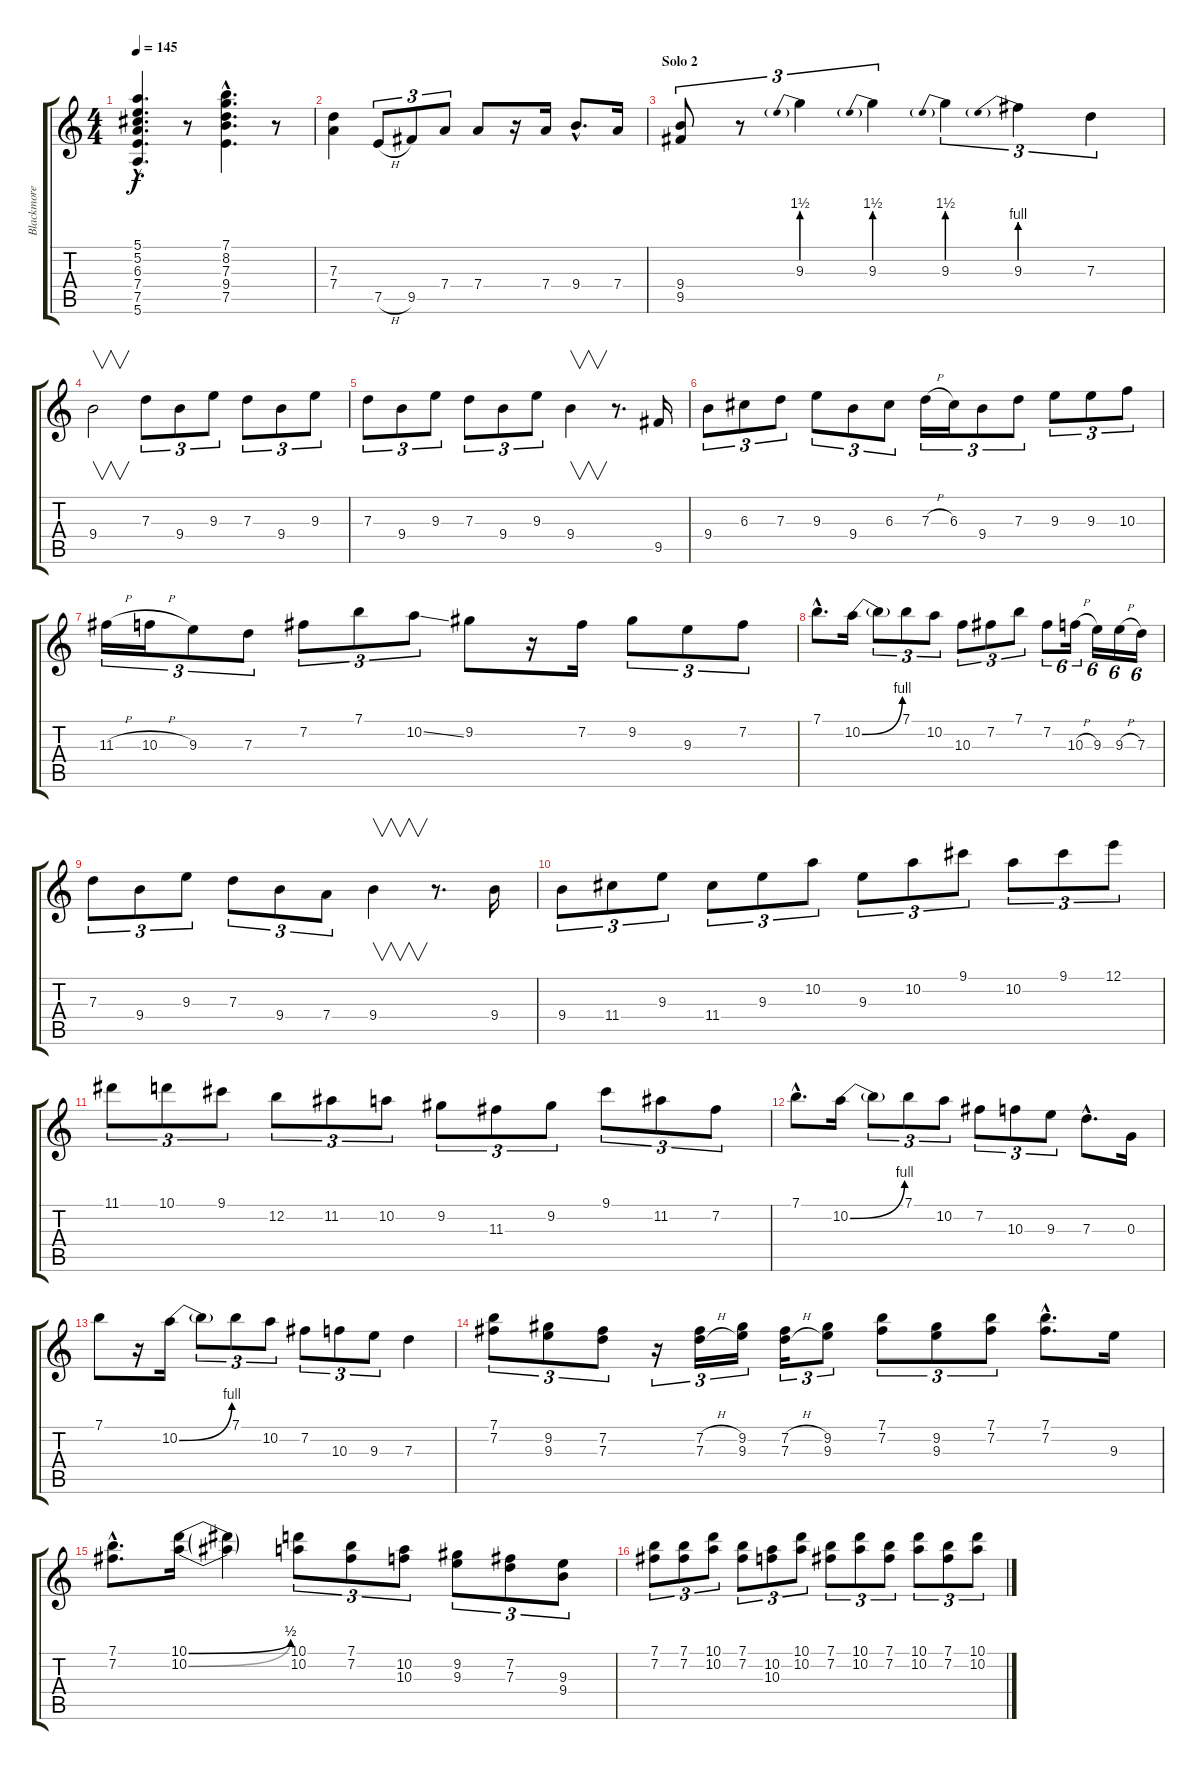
\track ("Blackmore" "Blackmore") {instrument overdrivenguitar}
\staff {score tabs}
\tuning (E4 B3 G3 D3 A2 E2) {hide}
\ts (4 4)
\tempo 145
\clef g2
\ks c
(5.1{hac t} 5.2{hac t} 6.3{hac t} 7.4{hac t} 7.5{hac t} 5.6{hac t}).4{d dy f} r.8 (7.1{hac} 8.2{hac} 7.3{hac} 9.4{hac} 7.5{hac}).4{d} r.8 |
(7.3 7.4).4 7.5{h}.8{tu (3 2)} 9.5.8{tu (3 2)} 7.4.8{tu (3 2)} 7.4.8 r.16 7.4.16 9.4{hac}.8{d} 7.4.16 |
\section ("" "Solo 2")
(9.4 9.5).8{tu (3 2)} r.8{tu (3 2)} 9.3{be (prebend 0 6 60 6)}.4{tu (3 2)} 9.3{be (prebend 0 6 60 6)}.4{tu (3 2)} 9.3{be (prebend 0 6 60 6)}.4{tu (3 2)} 9.3{be (prebend 0 4 60 4)}.4{tu (3 2)} 7.3.4{tu (3 2)} |
9.4.2{v} 7.3.8{tu (3 2)} 9.4.8{tu (3 2)} 9.3.8{tu (3 2)} 7.3.8{tu (3 2)} 9.4.8{tu (3 2)} 9.3.8{tu (3 2)} |
7.3.8{tu (3 2)} 9.4.8{tu (3 2)} 9.3.8{tu (3 2)} 7.3.8{tu (3 2)} 9.4.8{tu (3 2)} 9.3.8{tu (3 2)} 9.4.4{v} r.8{d} 9.5.16 |
9.4.8{tu (3 2)} 6.3.8{tu (3 2)} 7.3.8{tu (3 2)} 9.3.8{tu (3 2)} 9.4.8{tu (3 2)} 6.3.8{tu (3 2)} 7.3{h}.16{tu (3 2)} 6.3.16{tu (3 2)} 9.4.8{tu (3 2)} 7.3.8{tu (3 2)} 9.3.8{tu (3 2)} 9.3.8{tu (3 2)} 10.3.8{tu (3 2)} |
11.3{h}.16{tu (3 2)} 10.3{h}.16{tu (3 2)} 9.3.8{tu (3 2)} 7.3.8{tu (3 2)} 7.2.8{tu (3 2)} 7.1.8{tu (3 2)} 10.2{ss}.8{tu (3 2)} 9.2.8 r.16 7.2.16 9.2.8{tu (3 2)} 9.3.8{tu (3 2)} 7.2.8{tu (3 2)} |
7.1{hac}.8{d} 10.2{be (bend 0 0 60 4)}.16 10.2{t}.8{tu (3 2)} 7.1.8{tu (3 2)} 10.2.8{tu (3 2)} 10.3.8{tu (3 2)} 7.2.8{tu (3 2)} 7.1.8{tu (3 2)} 7.2.8{tu (6 4)} 10.3{h}.16{tu (6 4)} 9.3.16{tu (6 4)} 9.3{h}.16{tu (6 4)} 7.3.16{tu (6 4)} |
7.3.8{tu (3 2)} 9.4.8{tu (3 2)} 9.3.8{tu (3 2)} 7.3.8{tu (3 2)} 9.4.8{tu (3 2)} 7.4.8{tu (3 2)} 9.4.4{v} r.8{d} 9.4.16 |
9.4.8{tu (3 2)} 11.4.8{tu (3 2)} 9.3.8{tu (3 2)} 11.4.8{tu (3 2)} 9.3.8{tu (3 2)} 10.2.8{tu (3 2)} 9.3.8{tu (3 2)} 10.2.8{tu (3 2)} 9.1.8{tu (3 2)} 10.2.8{tu (3 2)} 9.1.8{tu (3 2)} 12.1.8{tu (3 2)} |
11.1.8{tu (3 2)} 10.1.8{tu (3 2)} 9.1.8{tu (3 2)} 12.2.8{tu (3 2)} 11.2.8{tu (3 2)} 10.2.8{tu (3 2)} 9.2.8{tu (3 2)} 11.3.8{tu (3 2)} 9.2.8{tu (3 2)} 9.1.8{tu (3 2)} 11.2.8{tu (3 2)} 7.2.8{tu (3 2)} |
7.1{hac}.8{d} 10.2{be (bend 0 0 60 4)}.16 10.2{t}.8{tu (3 2)} 7.1.8{tu (3 2)} 10.2.8{tu (3 2)} 7.2.8{tu (3 2)} 10.3.8{tu (3 2)} 9.3.8{tu (3 2)} 7.3{hac}.8{d} 0.3.16 |
7.1.8 r.16 10.2{be (bend 0 0 60 4)}.16 10.2{t}.8{tu (3 2)} 7.1.8{tu (3 2)} 10.2.8{tu (3 2)} 7.2.8{tu (3 2)} 10.3.8{tu (3 2)} 9.3.8{tu (3 2)} 7.3.4 |
(7.1 7.2).8{tu (3 2)} (9.2 9.3).8{tu (3 2)} (7.2 7.3).8{tu (3 2)} r.16{tu (3 2)} (7.2{h} 7.3{h}).16{tu (3 2)} (9.2 9.3).16{tu (3 2)} (7.2{h} 7.3{h}).16{tu (3 2)} (9.2 9.3).8{tu (3 2)} (7.1 7.2).8{tu (3 2)} (9.2 9.3).8{tu (3 2)} (7.1 7.2).8{tu (3 2)} (7.1{hac} 7.2{hac}).8{d} 9.3.16 |
(7.1{hac} 7.2{hac}).8{d} (10.1{be (bend 0 0 60 2)} 10.2{be (bend 0 0 60 2)}).16 (10.1{t} 10.2{t}).4 (10.1 10.2).8{tu (3 2)} (7.1 7.2).8{tu (3 2)} (10.2 10.3).8{tu (3 2)} (9.2 9.3).8{tu (3 2)} (7.2 7.3).8{tu (3 2)} (9.3 9.4).8{tu (3 2)} |
(7.1 7.2).8{tu (3 2)} (7.1 7.2).8{tu (3 2)} (10.1 10.2).8{tu (3 2)} (7.1 7.2).8{tu (3 2)} (10.2 10.3).8{tu (3 2)} (10.1 10.2).8{tu (3 2)} (7.1 7.2).8{tu (3 2)} (10.1 10.2).8{tu (3 2)} (7.1 7.2).8{tu (3 2)} (10.1 10.2).8{tu (3 2)} (7.1 7.2).8{tu (3 2)} (10.1 10.2).8{tu (3 2)}
